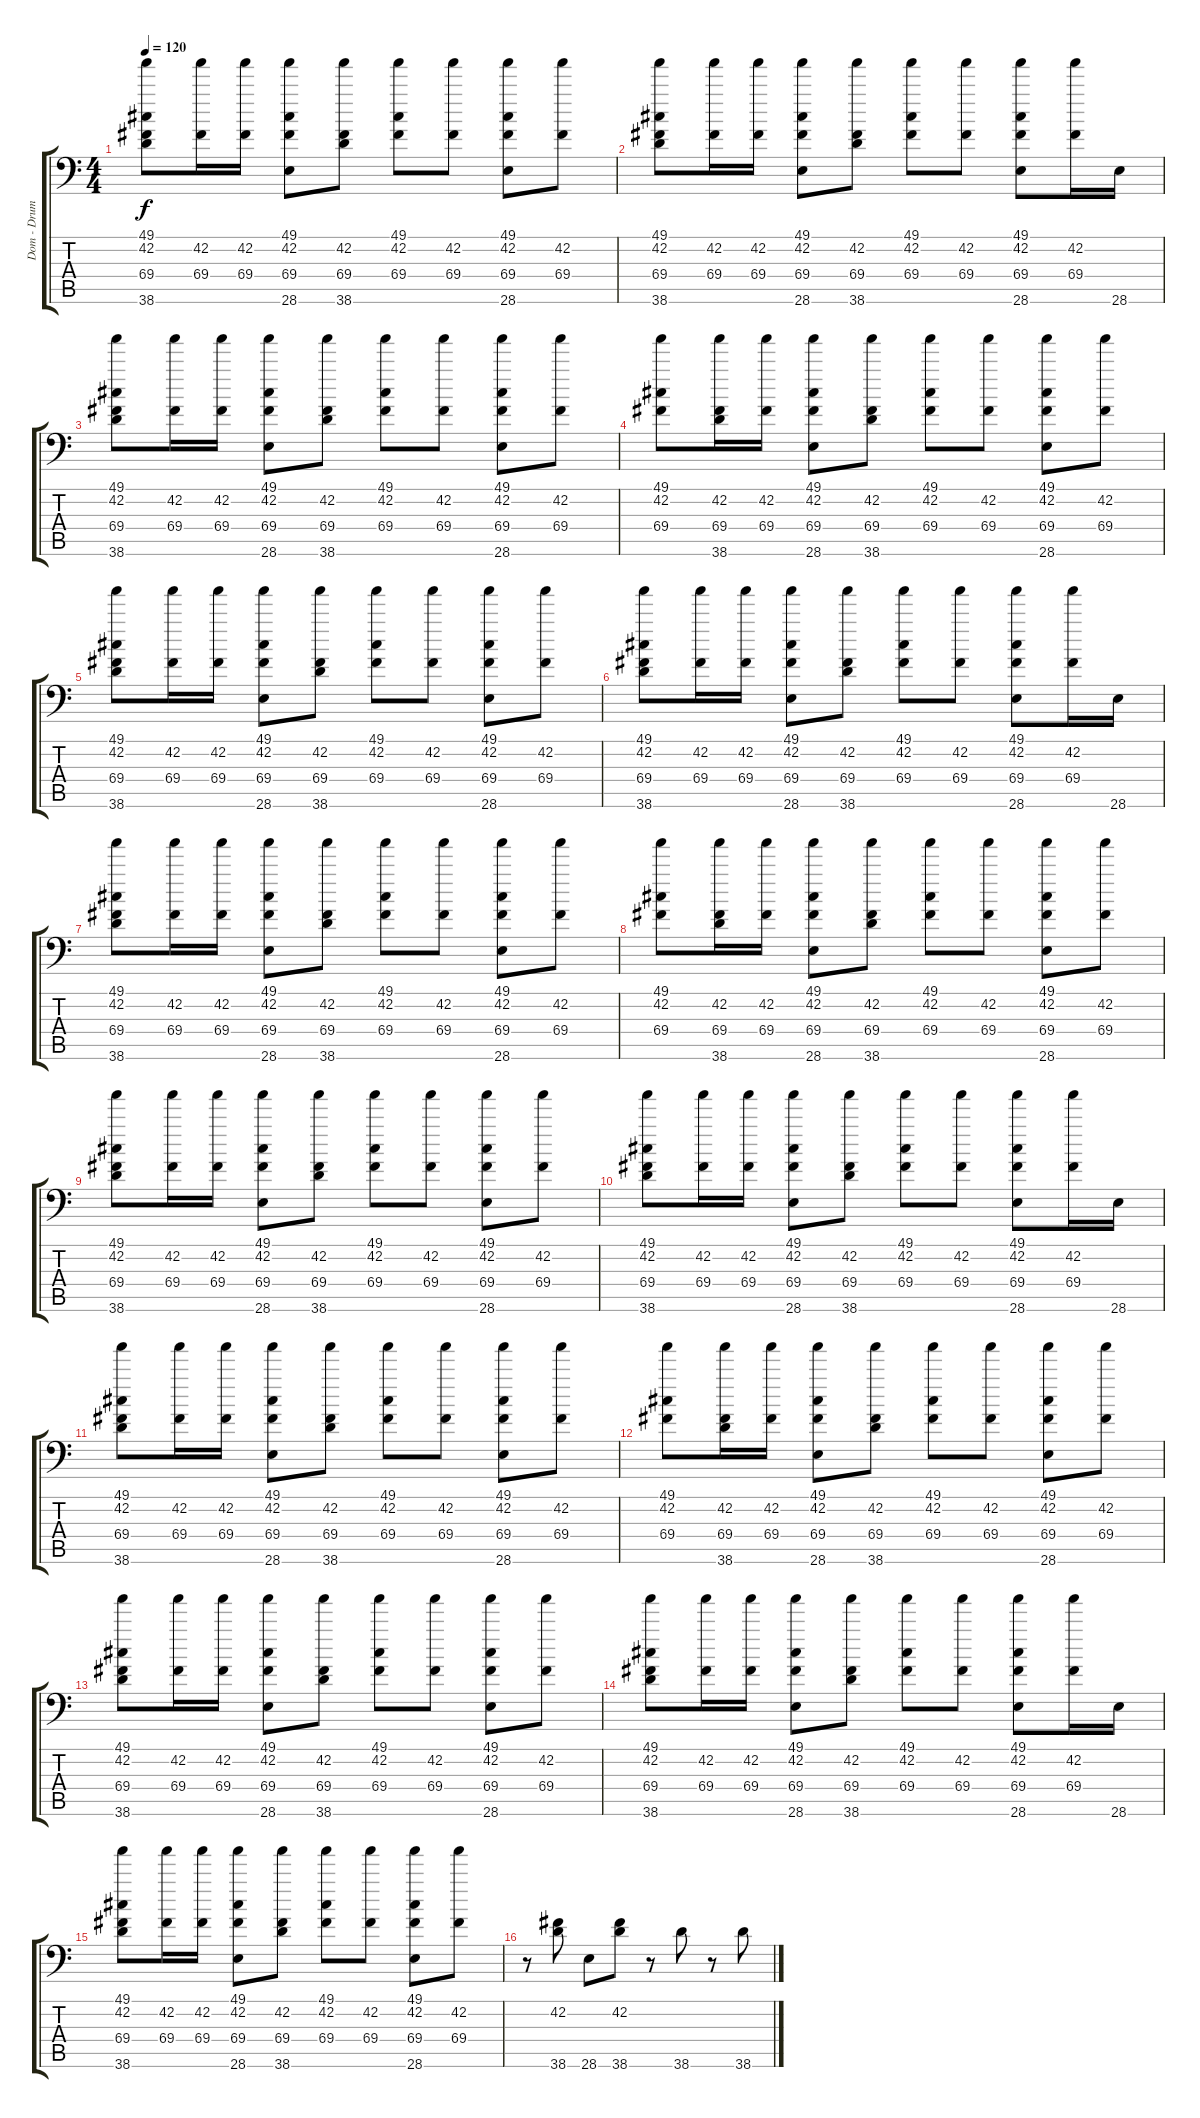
\track ("Dom - Drums" "Dom - Drum") {instrument acousticgrandpiano}
\staff {score tabs}
\tuning (C-1 C-1 C-1 C-1 C-1 C-1) {hide}
\ts (4 4)
\tempo 120
\clef f4
\ks c
(49.1 42.2 69.4 38.6).8{dy f} (42.2 69.4).16 (42.2 69.4).16 (49.1 42.2 69.4 28.6).8 (42.2 69.4 38.6).8 (49.1 42.2 69.4).8 (42.2 69.4).8 (49.1 42.2 69.4 28.6).8 (42.2 69.4).8 |
(49.1 42.2 69.4 38.6).8 (42.2 69.4).16 (42.2 69.4).16 (49.1 42.2 69.4 28.6).8 (42.2 69.4 38.6).8 (49.1 42.2 69.4).8 (42.2 69.4).8 (49.1 42.2 69.4 28.6).8 (42.2 69.4).16 28.6.16 |
(49.1 42.2 69.4 38.6).8 (42.2 69.4).16 (42.2 69.4).16 (49.1 42.2 69.4 28.6).8 (42.2 69.4 38.6).8 (49.1 42.2 69.4).8 (42.2 69.4).8 (49.1 42.2 69.4 28.6).8 (42.2 69.4).8 |
(49.1 42.2 69.4).8 (42.2 69.4 38.6).16 (42.2 69.4).16 (49.1 42.2 69.4 28.6).8 (42.2 69.4 38.6).8 (49.1 42.2 69.4).8 (42.2 69.4).8 (49.1 42.2 69.4 28.6).8 (42.2 69.4).8 |
(49.1 42.2 69.4 38.6).8 (42.2 69.4).16 (42.2 69.4).16 (49.1 42.2 69.4 28.6).8 (42.2 69.4 38.6).8 (49.1 42.2 69.4).8 (42.2 69.4).8 (49.1 42.2 69.4 28.6).8 (42.2 69.4).8 |
(49.1 42.2 69.4 38.6).8 (42.2 69.4).16 (42.2 69.4).16 (49.1 42.2 69.4 28.6).8 (42.2 69.4 38.6).8 (49.1 42.2 69.4).8 (42.2 69.4).8 (49.1 42.2 69.4 28.6).8 (42.2 69.4).16 28.6.16 |
(49.1 42.2 69.4 38.6).8 (42.2 69.4).16 (42.2 69.4).16 (49.1 42.2 69.4 28.6).8 (42.2 69.4 38.6).8 (49.1 42.2 69.4).8 (42.2 69.4).8 (49.1 42.2 69.4 28.6).8 (42.2 69.4).8 |
(49.1 42.2 69.4).8 (42.2 69.4 38.6).16 (42.2 69.4).16 (49.1 42.2 69.4 28.6).8 (42.2 69.4 38.6).8 (49.1 42.2 69.4).8 (42.2 69.4).8 (49.1 42.2 69.4 28.6).8 (42.2 69.4).8 |
(49.1 42.2 69.4 38.6).8 (42.2 69.4).16 (42.2 69.4).16 (49.1 42.2 69.4 28.6).8 (42.2 69.4 38.6).8 (49.1 42.2 69.4).8 (42.2 69.4).8 (49.1 42.2 69.4 28.6).8 (42.2 69.4).8 |
(49.1 42.2 69.4 38.6).8 (42.2 69.4).16 (42.2 69.4).16 (49.1 42.2 69.4 28.6).8 (42.2 69.4 38.6).8 (49.1 42.2 69.4).8 (42.2 69.4).8 (49.1 42.2 69.4 28.6).8 (42.2 69.4).16 28.6.16 |
(49.1 42.2 69.4 38.6).8 (42.2 69.4).16 (42.2 69.4).16 (49.1 42.2 69.4 28.6).8 (42.2 69.4 38.6).8 (49.1 42.2 69.4).8 (42.2 69.4).8 (49.1 42.2 69.4 28.6).8 (42.2 69.4).8 |
(49.1 42.2 69.4).8 (42.2 69.4 38.6).16 (42.2 69.4).16 (49.1 42.2 69.4 28.6).8 (42.2 69.4 38.6).8 (49.1 42.2 69.4).8 (42.2 69.4).8 (49.1 42.2 69.4 28.6).8 (42.2 69.4).8 |
(49.1 42.2 69.4 38.6).8 (42.2 69.4).16 (42.2 69.4).16 (49.1 42.2 69.4 28.6).8 (42.2 69.4 38.6).8 (49.1 42.2 69.4).8 (42.2 69.4).8 (49.1 42.2 69.4 28.6).8 (42.2 69.4).8 |
(49.1 42.2 69.4 38.6).8 (42.2 69.4).16 (42.2 69.4).16 (49.1 42.2 69.4 28.6).8 (42.2 69.4 38.6).8 (49.1 42.2 69.4).8 (42.2 69.4).8 (49.1 42.2 69.4 28.6).8 (42.2 69.4).16 28.6.16 |
(49.1 42.2 69.4 38.6).8 (42.2 69.4).16 (42.2 69.4).16 (49.1 42.2 69.4 28.6).8 (42.2 69.4 38.6).8 (49.1 42.2 69.4).8 (42.2 69.4).8 (49.1 42.2 69.4 28.6).8 (42.2 69.4).8 |
r.8 (42.2 38.6).8 28.6.8 (42.2 38.6).8 r.8 38.6.8 r.8 38.6.8
